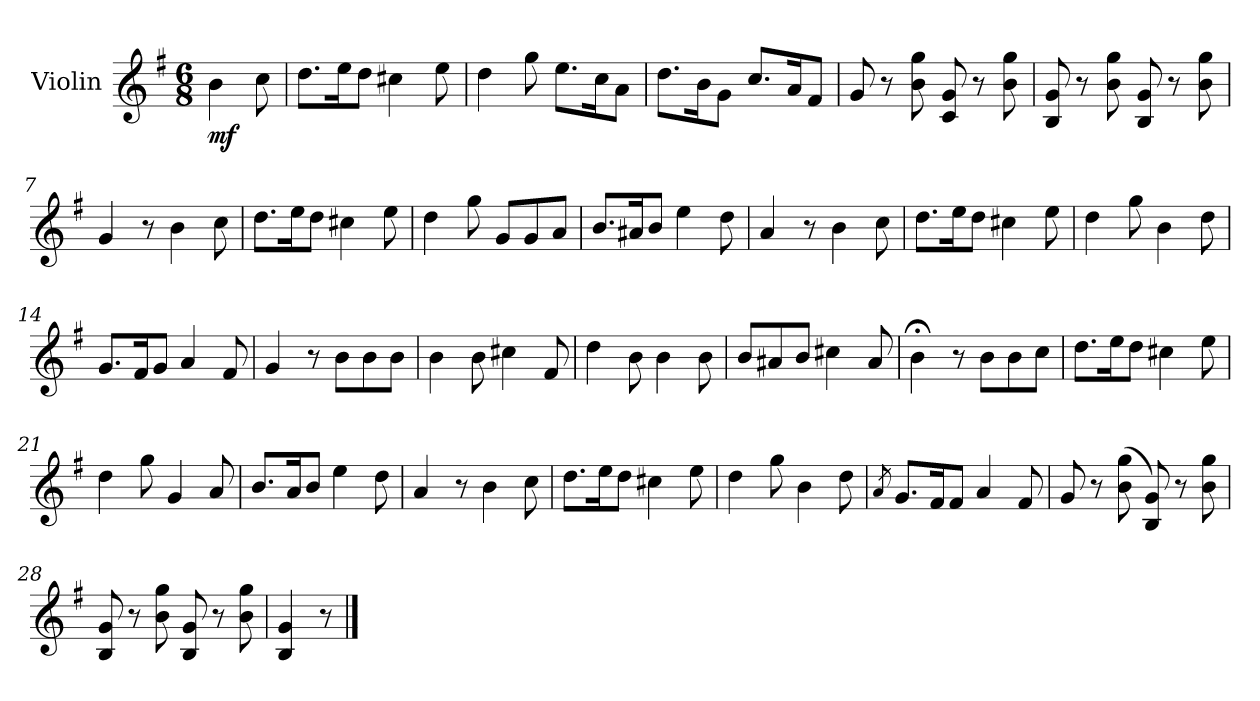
**kern	**dynam
*part1	*part1
*staff1	*staff1
*I"Violin	*
*I'Vln.	*
*clefG2	*
*k[f#]	*
*M6/8	*
=1	=1
!	!LO:DY:b
4b\	mf
8cc\	.
=2	=2
8.dd\L	.
16ee\k	.
8dd\J	.
4cc#X\	.
8ee\	.
=3	=3
4dd\	.
8gg\	.
8.ee\L	.
16cc\k	.
8a\J	.
=4	=4
8.dd\L	.
16b\k	.
8g\J	.
8.cc/L	.
16a/k	.
8f#/J	.
=5	=5
8g/	.
8r	.
8b\ 8gg\	.
8c/ 8g/	.
8r	.
8b\ 8gg\	.
=6	=6
8B/ 8g/	.
8r	.
8b\ 8gg\	.
8B/ 8g/	.
8r	.
8b\ 8gg\	.
!!LO:LB:g=z
=7	=7
4g/	.
8r	.
4b\	.
8cc\	.
=8	=8
8.dd\L	.
16ee\k	.
8dd\J	.
4cc#X\	.
8ee\	.
=9	=9
4dd\	.
8gg\	.
8g/L	.
8g/	.
8a/J	.
=10	=10
8.b/L	.
16a#X/k	.
8b/J	.
4ee\	.
8dd\	.
=11	=11
4a/	.
8r	.
4b\	.
8cc\	.
=12	=12
8.dd\L	.
16ee\k	.
8dd\J	.
4cc#X\	.
8ee\	.
!!LO:LB:g=z
=13	=13
4dd\	.
8gg\	.
4b\	.
8dd\	.
=14	=14
8.g/L	.
16f#/k	.
8g/J	.
4a/	.
8f#/	.
=15	=15
4g/	.
8r	.
8b\L	.
8b\	.
8b\J	.
=16	=16
4b\	.
8b\	.
4cc#X\	.
8f#/	.
=17	=17
4dd\	.
8b\	.
4b\	.
8b\	.
=18	=18
8b/L	.
8a#X/	.
8b/J	.
4cc#X\	.
8a#/	.
!!LO:LB:g=z
=19	=19
4b;<\	.
8r	.
8b\L	.
8b\	.
8cc\J	.
=20	=20
8.dd\L	.
16ee\k	.
8dd\J	.
4cc#X\	.
8ee\	.
=21	=21
4dd\	.
8gg\	.
4g/	.
8a/	.
=22	=22
8.b/L	.
16a/k	.
8b/J	.
4ee\	.
8dd\	.
=23	=23
4a/	.
8r	.
4b\	.
8cc\	.
=24	=24
8.dd\L	.
16ee\k	.
8dd\J	.
4cc#X\	.
8ee\	.
!!LO:LB:g=z
=25	=25
4dd\	.
8gg\	.
4b\	.
8dd\	.
=26	=26
8qa/	.
8.g/L	.
16f#/k	.
8f#/J	.
4a/	.
8f#/	.
=27	=27
8g/	.
8r	.
(>8b\ 8gg\	.
8B/ 8g/)	.
8r	.
8b\ 8gg\	.
=28	=28
8B/ 8g/	.
8r	.
8b\ 8gg\	.
8B/ 8g/	.
8r	.
8b\ 8gg\	.
=29	=29
4B/ 4g/	.
8r	.
==	==
*-	*-
